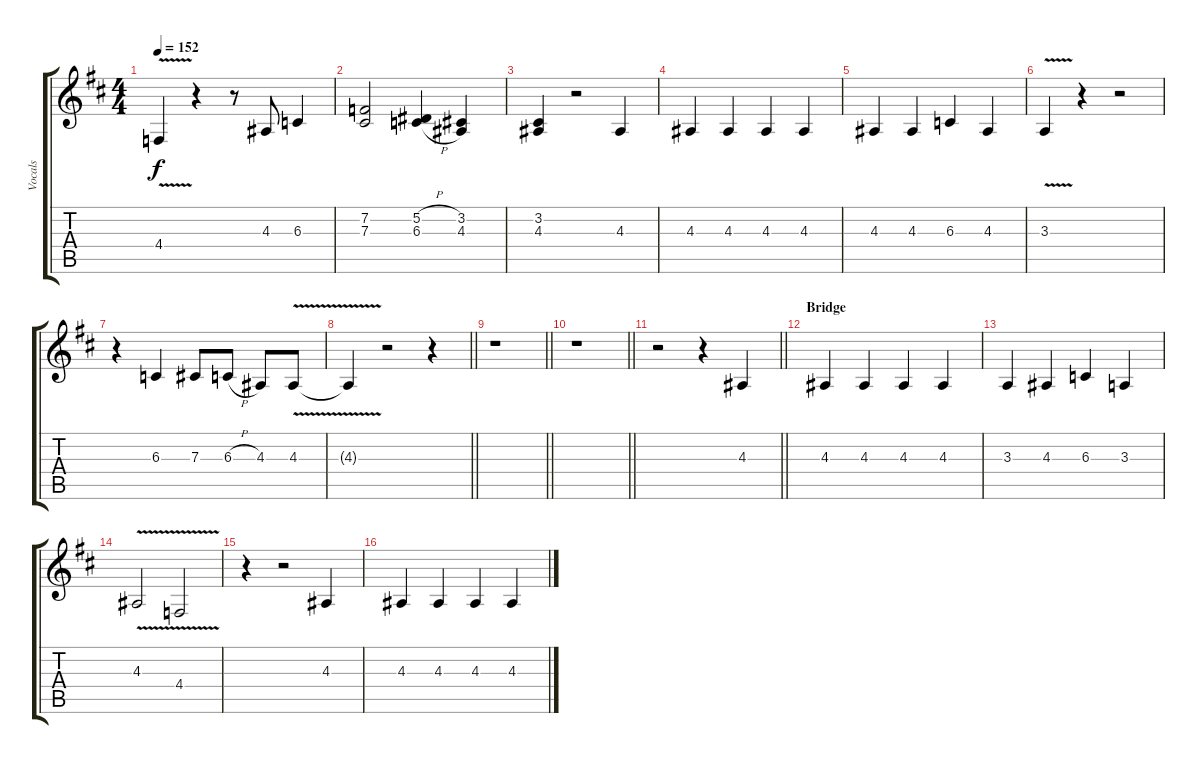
\track ("Vocals" "Vocals") {instrument trumpet}
\staff {score tabs}
\tuning (Eb4 Bb3 Gb3 Db3 Ab2 Eb2) {hide}
\ts (4 4)
\tempo 152
\clef g2
\ks d
4.4{v}.4{dy f} r.4 r.8 4.3.8 6.3.4 |
(7.2 7.3).2 (5.2{h} 6.3{h}).4 (3.2 4.3).4 |
(3.2 4.3).4 r.2 4.3.4 |
4.3.4 4.3.4 4.3.4 4.3.4 |
4.3.4 4.3.4 6.3.4 4.3.4 |
3.3{v}.4 r.4 r.2 |
r.4 6.3.4 7.3.8 6.3{h}.8 4.3.8 4.3{v}.8 |
\barLineRight lightlight
4.3{t}.4 r.2 r.4 |
\barLineRight lightlight
r.1 |
\barLineRight lightlight
r.1 |
\barLineRight lightlight
r.2 r.4 4.3.4 |
\section ("" "Bridge")
4.3.4 4.3.4 4.3.4 4.3.4 |
3.3.4 4.3.4 6.3.4 3.3.4 |
4.3{v}.2 4.4{v}.2 |
r.4 r.2 4.3.4 |
4.3.4 4.3.4 4.3.4 4.3.4
